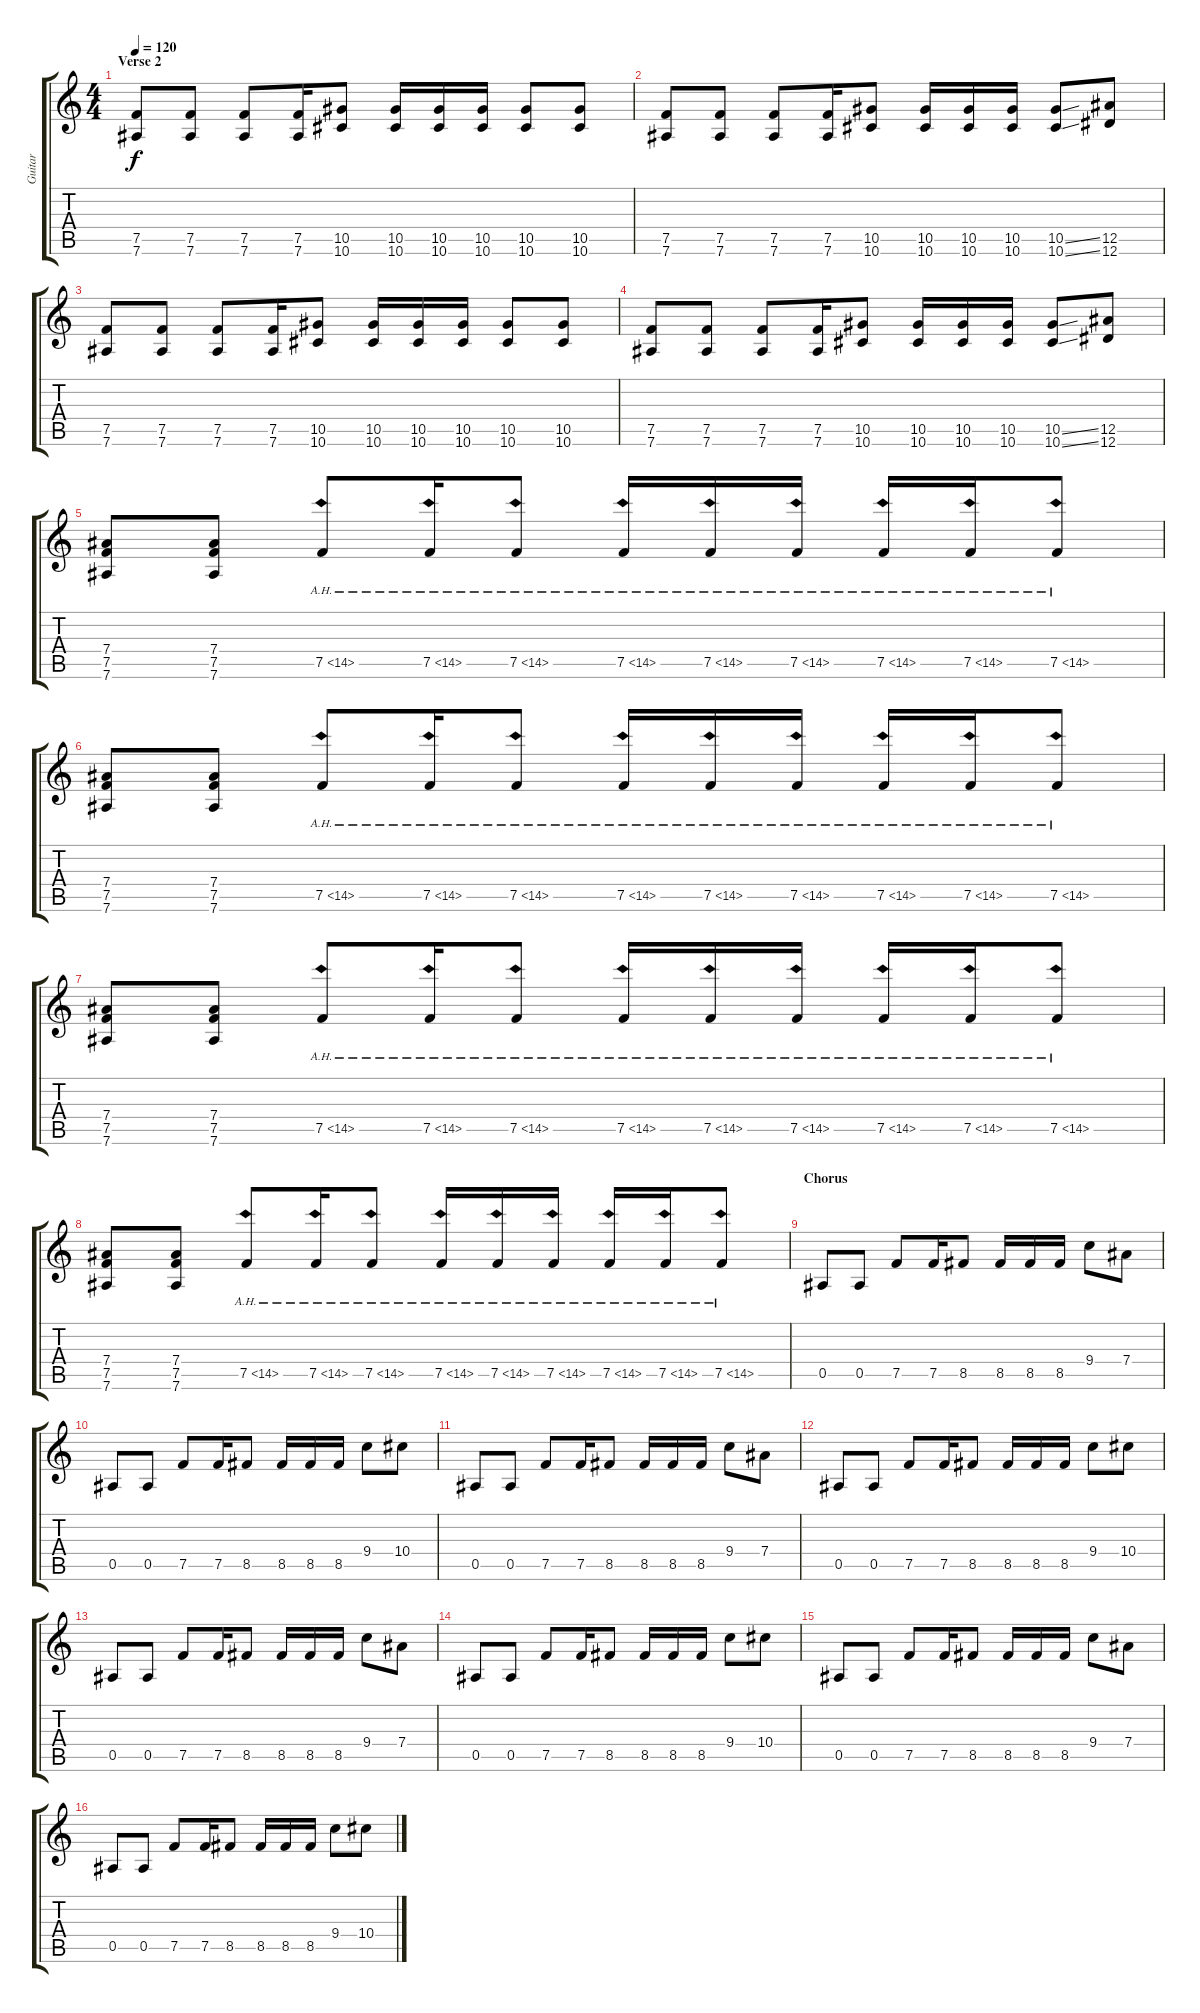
\track ("Guitar" "Guitar") {instrument distortionguitar}
\staff {score tabs}
\tuning (C4 C4 Ab3 Eb3 Bb2 Eb2) {hide}
\ts (4 4)
\section ("" "Verse 2")
\tempo 120
\clef g2
\ks c
(7.5 7.6).8{dy f} (7.5 7.6).8 (7.5 7.6).8 (7.5 7.6).16 (10.5 10.6).8 (10.5 10.6).16 (10.5 10.6).16 (10.5 10.6).16 (10.5 10.6).8 (10.5 10.6).8 |
(7.5 7.6).8 (7.5 7.6).8 (7.5 7.6).8 (7.5 7.6).16 (10.5 10.6).8 (10.5 10.6).16 (10.5 10.6).16 (10.5 10.6).16 (10.5{ss} 10.6{ss}).8 (12.5 12.6).8 |
(7.5 7.6).8 (7.5 7.6).8 (7.5 7.6).8 (7.5 7.6).16 (10.5 10.6).8 (10.5 10.6).16 (10.5 10.6).16 (10.5 10.6).16 (10.5 10.6).8 (10.5 10.6).8 |
(7.5 7.6).8 (7.5 7.6).8 (7.5 7.6).8 (7.5 7.6).16 (10.5 10.6).8 (10.5 10.6).16 (10.5 10.6).16 (10.5 10.6).16 (10.5{ss} 10.6{ss}).8 (12.5 12.6).8 |
(7.4 7.5 7.6).8 (7.4 7.5 7.6).8 7.5{ah 7}.8 7.5{ah 7}.16 7.5{ah 7}.8 7.5{ah 7}.16 7.5{ah 7}.16 7.5{ah 7}.16 7.5{ah 7}.16 7.5{ah 7}.16 7.5{ah 7}.8 |
(7.4 7.5 7.6).8 (7.4 7.5 7.6).8 7.5{ah 7}.8 7.5{ah 7}.16 7.5{ah 7}.8 7.5{ah 7}.16 7.5{ah 7}.16 7.5{ah 7}.16 7.5{ah 7}.16 7.5{ah 7}.16 7.5{ah 7}.8 |
(7.4 7.5 7.6).8 (7.4 7.5 7.6).8 7.5{ah 7}.8 7.5{ah 7}.16 7.5{ah 7}.8 7.5{ah 7}.16 7.5{ah 7}.16 7.5{ah 7}.16 7.5{ah 7}.16 7.5{ah 7}.16 7.5{ah 7}.8 |
(7.4 7.5 7.6).8 (7.4 7.5 7.6).8 7.5{ah 7}.8 7.5{ah 7}.16 7.5{ah 7}.8 7.5{ah 7}.16 7.5{ah 7}.16 7.5{ah 7}.16 7.5{ah 7}.16 7.5{ah 7}.16 7.5{ah 7}.8 |
\section ("" "Chorus")
0.5.8 0.5.8 7.5.8 7.5.16 8.5.8 8.5.16 8.5.16 8.5.16 9.4.8 7.4.8 |
0.5.8 0.5.8 7.5.8 7.5.16 8.5.8 8.5.16 8.5.16 8.5.16 9.4.8 10.4.8 |
0.5.8 0.5.8 7.5.8 7.5.16 8.5.8 8.5.16 8.5.16 8.5.16 9.4.8 7.4.8 |
0.5.8 0.5.8 7.5.8 7.5.16 8.5.8 8.5.16 8.5.16 8.5.16 9.4.8 10.4.8 |
0.5.8 0.5.8 7.5.8 7.5.16 8.5.8 8.5.16 8.5.16 8.5.16 9.4.8 7.4.8 |
0.5.8 0.5.8 7.5.8 7.5.16 8.5.8 8.5.16 8.5.16 8.5.16 9.4.8 10.4.8 |
0.5.8 0.5.8 7.5.8 7.5.16 8.5.8 8.5.16 8.5.16 8.5.16 9.4.8 7.4.8 |
0.5.8 0.5.8 7.5.8 7.5.16 8.5.8 8.5.16 8.5.16 8.5.16 9.4.8 10.4.8
